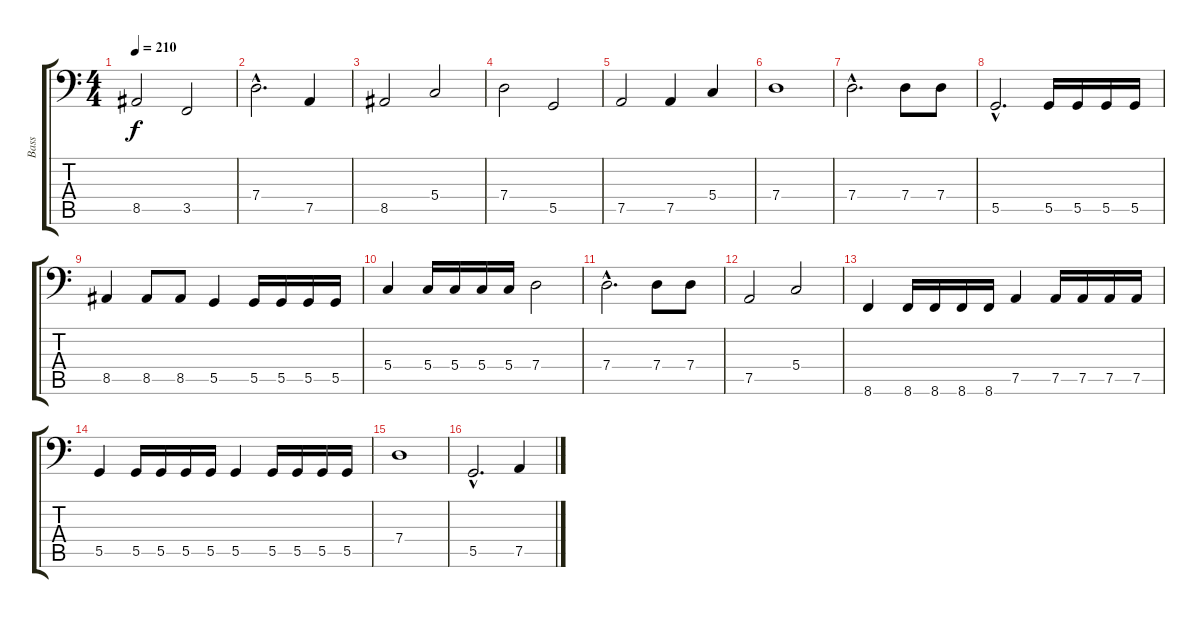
\track ("Bass" "Bass") {instrument electricbasspick}
\staff {score tabs}
\tuning (A2 E2 C2 G1 D1 A0) {hide}
\ts (4 4)
\tempo 210
\clef f4
\ks c
8.5.2{dy f} 3.5.2 |
7.4{hac}.2{d} 7.5.4 |
8.5.2 5.4.2 |
7.4.2 5.5.2 |
7.5.2 7.5.4 5.4.4 |
7.4.1 |
7.4{hac}.2{d} 7.4.8 7.4.8 |
5.5{hac}.2{d} 5.5.16 5.5.16 5.5.16 5.5.16 |
8.5.4 8.5.8 8.5.8 5.5.4 5.5.16 5.5.16 5.5.16 5.5.16 |
5.4.4 5.4.16 5.4.16 5.4.16 5.4.16 7.4.2 |
7.4{hac}.2{d} 7.4.8 7.4.8 |
7.5.2 5.4.2 |
8.6.4 8.6.16 8.6.16 8.6.16 8.6.16 7.5.4 7.5.16 7.5.16 7.5.16 7.5.16 |
5.5.4 5.5.16 5.5.16 5.5.16 5.5.16 5.5.4 5.5.16 5.5.16 5.5.16 5.5.16 |
7.4.1 |
5.5{hac}.2{d} 7.5.4
